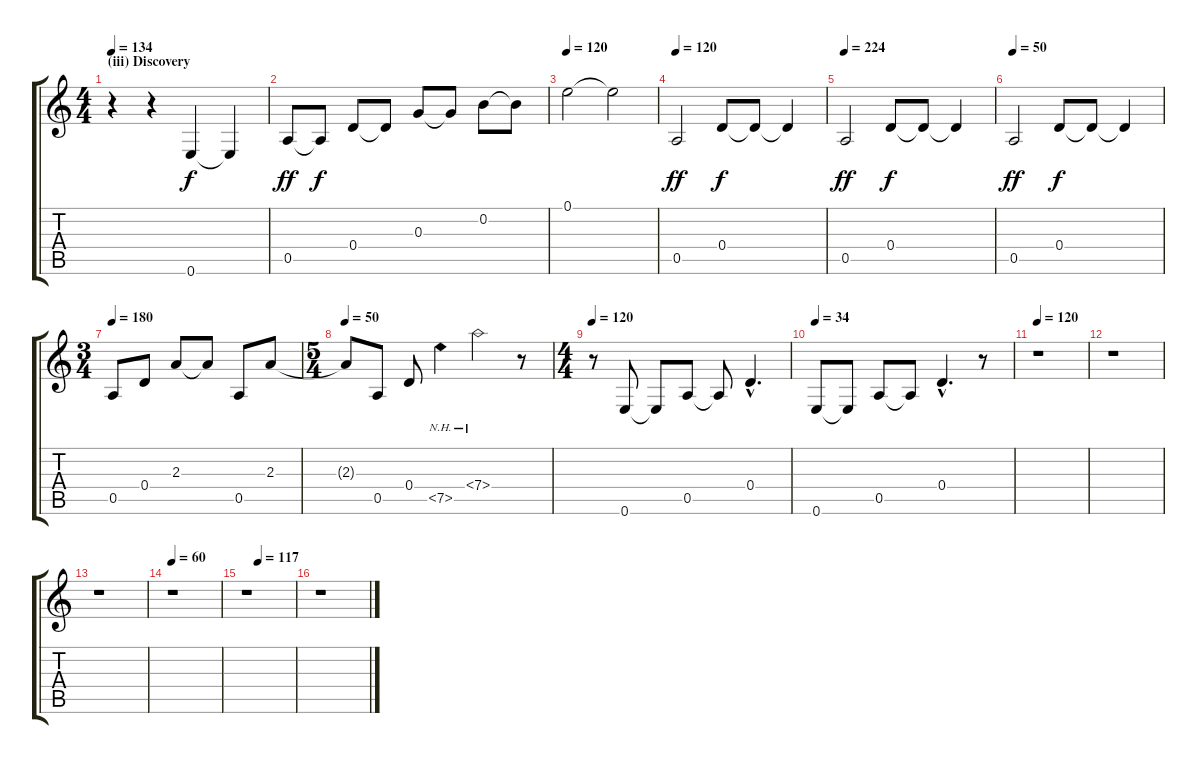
\track "" {instrument electricguitarjazz}
\staff {score tabs}
\tuning (E4 B3 G3 D3 A2 E2) {hide}
\ts (4 4)
\section ("" "(iii) Discovery ")
\tempo 134
\clef g2
\ks c
r.4{dy f instrument electricguitarjazz} r.4 0.6.4 0.6{t}.4 |
0.5.8{dy ff} 0.5{t}.8{dy f} 0.4.8 0.4{t}.8 0.3.8 0.3{t}.8 0.2.8 0.2{t}.8 |
\tempo 120
0.1.2 0.1{t}.2 |
\tempo 120
0.5.2{dy ff} 0.4.8{dy f} 0.4{t}.8 0.4{t}.4 |
\tempo 224
0.5.2{dy ff} 0.4.8{dy f} 0.4{t}.8 0.4{t}.4 |
\tempo 140
\tempo 50
0.5.2{dy ff} 0.4.8{dy f} 0.4{t}.8 0.4{t}.4 |
\ts (3 4)
\tempo 180
0.5.8 0.4.8 2.3.8 2.3{t}.8 0.5.8 2.3.8 |
\ts (5 4)
\tempo 50
2.3{t}.8 0.5.8 0.4.8 7.5{nh}.4 7.4{nh}.2 r.8 |
\ts (4 4)
\tempo 120
r.8 0.6.8 0.6{t}.8 0.5.8 0.5{t}.8 0.4{hac}.4{d} |
\tempo 34
0.6.8 0.6{t}.8 0.5.8 0.5{t}.8 0.4{hac}.4{d} r.8 |
\tempo 120
r.1 |
r.1 |
r.1 |
\tempo 60
r.1 |
\tempo (117 0.25)
r.1 |
r.1
